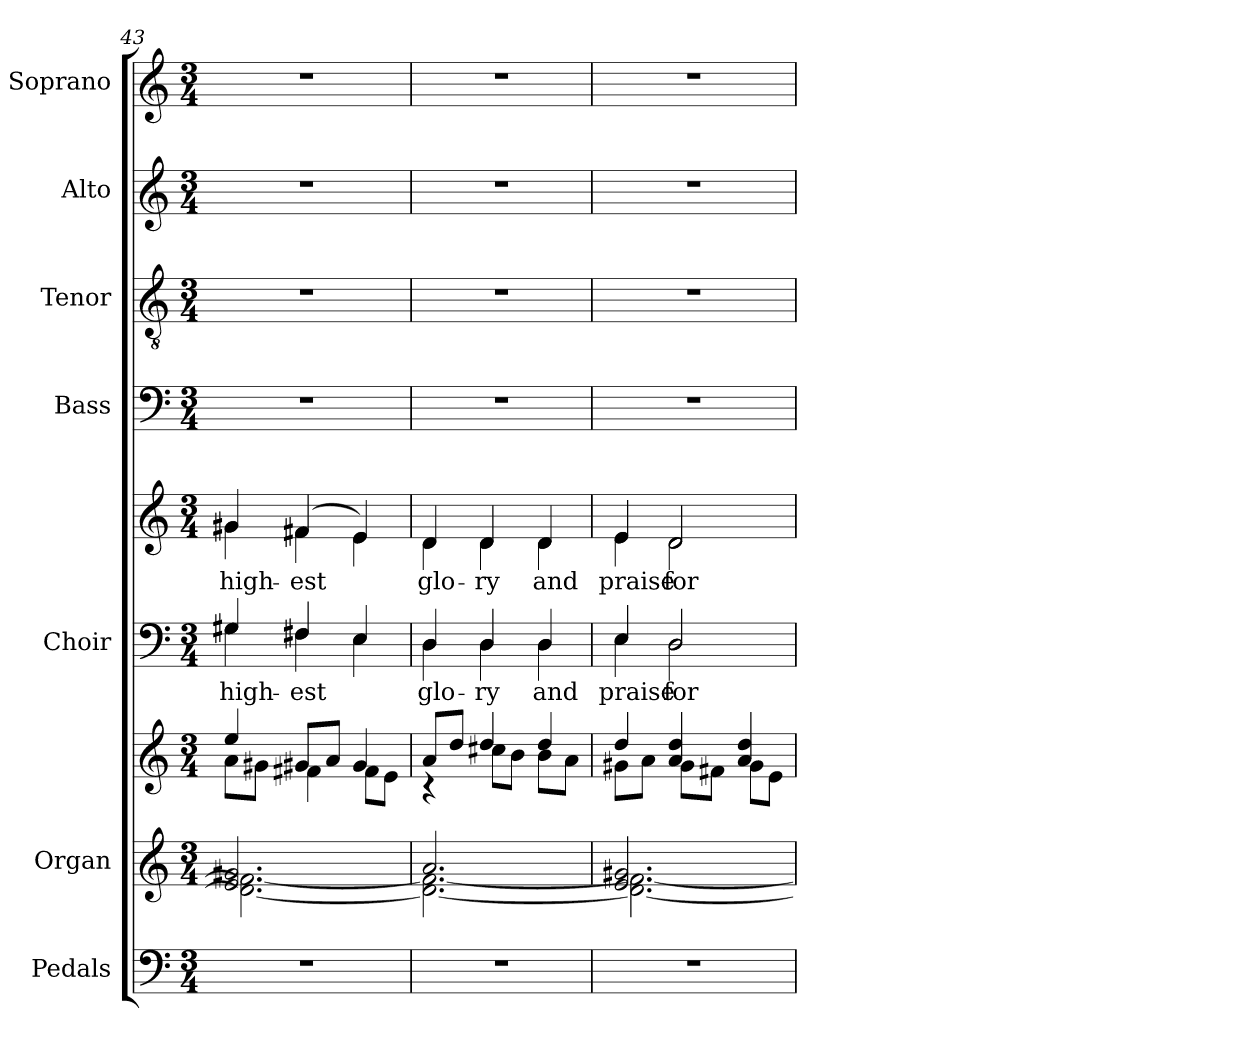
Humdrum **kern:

**kern	**kern	**kern	**kern	**text	**kern	**text	**kern	**kern	**kern	**kern
*part7	*part6	*part6	*part5	*part5	*part5	*part5	*part4	*part3	*part2	*part1
*staff9	*staff8	*staff7	*staff6	*staff6	*staff5	*staff5	*staff4	*staff3	*staff2	*staff1
*I"Pedals	*I"Organ	*	*I"Choir	*	*	*	*I"Bass	*I"Tenor	*I"Alto	*I"Soprano
*I'Ped.	*I'Org.	*	*I'Choir	*	*	*	*I'B.	*I'T.	*I'A.	*I'S.
*clefF4	*clefG2	*clefG2	*clefF4	*	*clefG2	*	*clefF4	*clefGv2	*clefG2	*clefG2
*	*	*	*	*	*	*	*	*ITrd7c12	*	*
*k[]	*k[]	*k[]	*k[]	*	*k[]	*	*k[]	*k[]	*k[]	*k[]
*C:	*C:	*C:	*C:	*	*C:	*	*C:	*C:	*C:	*C:
*M3/4	*M3/4	*M3/4	*M3/4	*	*M3/4	*	*M3/4	*M3/4	*M3/4	*M3/4
=43	=43	=43	=43	=43	=43	=43	=43	=43	=43	=43
!LO:N:vis=1	!	!	!	!	!	!	!	!	!	!
*	*^	*^	*	*	*	*	*	*	*	*
!	!	!	!	!	!	!LO:LY:b:color=#000000	!	!	!	!	!	!
*	*	*	*	*	*^	*	*	*	*	*	*	*
!	!	!	!	!	!	!	!	!	!LO:LY:b:color=#000000	!LO:N:vis=1	!LO:N:vis=1	!LO:N:vis=1	!LO:N:vis=1
*	*	*	*	*	*	*	*	*^	*	*	*	*	*
2.r	2.ei/ 2.g#Xi	2.di\_< 2.f#i_<	4eei/	8ai\L	4G#Xi/	4G#i\	high-	4g#Xi/	4g#i\	high-	2.r	2.r	2.r	2.r
.	.	.	.	8g#Xi\J	.	.	.	.	.	.	.	.	.	.
!	!	!	!	!	!	!	!LO:LY:b:color=#000000	!	!	!	!	!	!	!
!	!	!	!	!	!	!	!	!	!	!LO:LY:b:color=#000000	!	!	!	!
.	.	.	8g#Xi/L	4f#Xi\	4F#Xi/	4F#i\	-est	(4f#Xi/	4f#i\	-est	.	.	.	.
.	.	.	8ai/J	.	.	.	.	.	.	.	.	.	.	.
.	.	.	4g#i/	8f#i\L	4Ei/	4Ei\	.	4ei/)	4ei\	.	.	.	.	.
.	.	.	.	8ei\J	.	.	.	.	.	.	.	.	.	.
=44	=44	=44	=44	=44	=44	=44	=44	=44	=44	=44	=44	=44	=44	=44
!LO:N:vis=1	!	!	!	!	!	!	!	!	!	!	!	!	!	!
!	!	!	!	!	!	!	!LO:LY:b:color=#000000	!	!	!	!	!	!	!
!	!	!	!	!	!	!	!	!	!	!LO:LY:b:color=#000000	!LO:N:vis=1	!LO:N:vis=1	!LO:N:vis=1	!LO:N:vis=1
2.r	2.ai/	2.di\_< 2.f#i_<	8ai/L	4r	4Di/	4Di\	glo-	4di/	4di\	glo-	2.r	2.r	2.r	2.r
.	.	.	8ddi/J	.	.	.	.	.	.	.	.	.	.	.
!	!	!	!	!	!	!	!LO:LY:b:color=#000000	!	!	!	!	!	!	!
!	!	!	!	!	!	!	!	!	!	!LO:LY:b:color=#000000	!	!	!	!
.	.	.	4ddi/	8cc#Xi\L	4Di/	4Di\	-ry	4di/	4di\	-ry	.	.	.	.
.	.	.	.	8bi\J	.	.	.	.	.	.	.	.	.	.
!	!	!	!	!	!	!	!LO:LY:b:color=#000000	!	!	!	!	!	!	!
!	!	!	!	!	!	!	!	!	!	!LO:LY:b:color=#000000	!	!	!	!
.	.	.	4ddi/	8bi\L	4Di/	4Di\	and	4di/	4di\	and	.	.	.	.
.	.	.	.	8ai\J	.	.	.	.	.	.	.	.	.	.
!!LO:PB:g=z
=45	=45	=45	=45	=45	=45	=45	=45	=45	=45	=45	=45	=45	=45	=45
!LO:N:vis=1	!	!	!	!	!	!	!	!	!	!	!	!	!	!
!	!	!	!	!	!	!	!LO:LY:b:color=#000000	!	!	!	!	!	!	!
!	!	!	!	!	!	!	!	!	!	!LO:LY:b:color=#000000	!LO:N:vis=1	!LO:N:vis=1	!LO:N:vis=1	!LO:N:vis=1
2.r	2.ei/ 2.g#Xi	2.di\_< 2.f#i_<	4ddi/	8g#Xi\L	4Ei/	4Ei\	praise	4ei/	4ei\	praise	2.r	2.r	2.r	2.r
.	.	.	.	8ai\J	.	.	.	.	.	.	.	.	.	.
!	!	!	!	!	!	!	!LO:LY:b:color=#000000	!	!	!	!	!	!	!
!	!	!	!	!	!	!	!	!	!	!LO:LY:b:color=#000000	!	!	!	!
.	.	.	4ai/ 4ddi	8g#i\L	2Di/	2Di\	for	2di/	2di\	for	.	.	.	.
.	.	.	.	8f#Xi\J	.	.	.	.	.	.	.	.	.	.
.	.	.	4ai/ 4ddi	8g#i\L	.	.	.	.	.	.	.	.	.	.
.	.	.	.	8ei\J	.	.	.	.	.	.	.	.	.	.
*	*v	*v	*	*	*v	*v	*	*v	*v	*	*	*	*	*
*	*	*v	*v	*	*	*	*	*	*	*	*
=	=	=	=	=	=	=	=	=	=	=
*-	*-	*-	*-	*-	*-	*-	*-	*-	*-	*-
